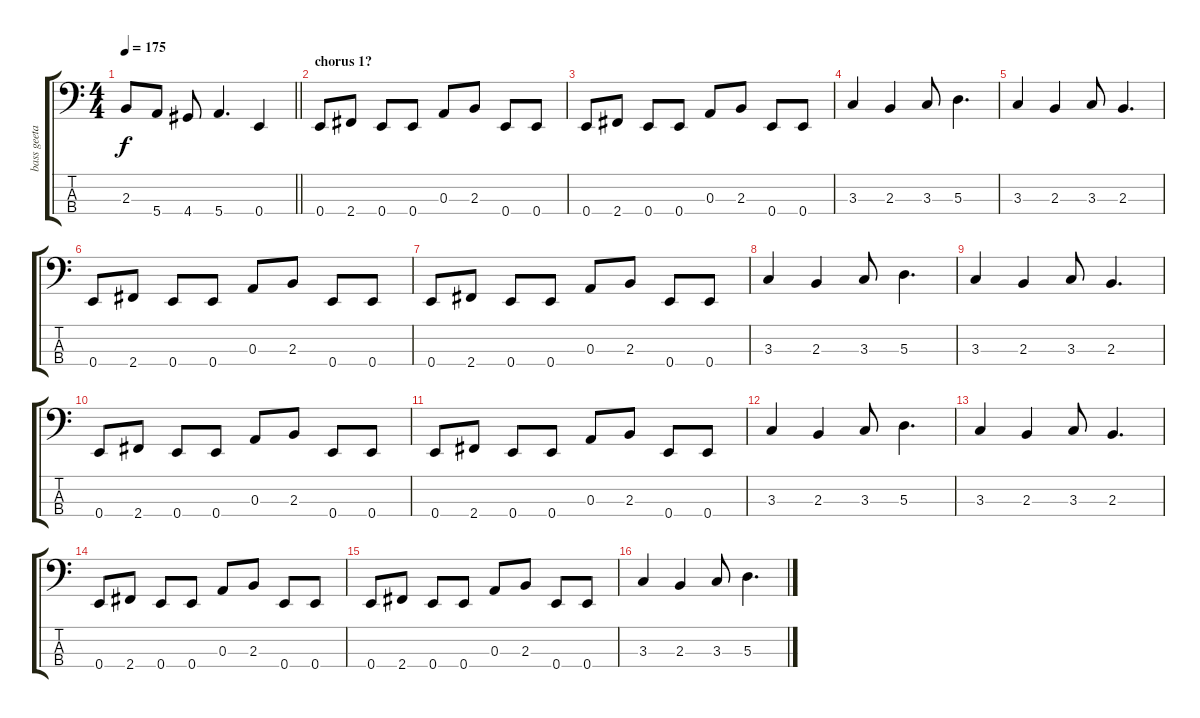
\track ("bass geetar" "bass geeta") {instrument electricbasspick}
\staff {score tabs}
\tuning (G2 D2 A1 E1) {hide}
\ts (4 4)
\tempo 175
\clef f4
\barLineRight lightlight
\ks c
2.3.8{dy f} 5.4.8 4.4.8 5.4.4{d} 0.4.4 |
\section ("" "chorus 1?")
0.4.8 2.4.8 0.4.8 0.4.8 0.3.8 2.3.8 0.4.8 0.4.8 |
0.4.8 2.4.8 0.4.8 0.4.8 0.3.8 2.3.8 0.4.8 0.4.8 |
3.3.4 2.3.4 3.3.8 5.3.4{d} |
3.3.4 2.3.4 3.3.8 2.3.4{d} |
0.4.8 2.4.8 0.4.8 0.4.8 0.3.8 2.3.8 0.4.8 0.4.8 |
0.4.8 2.4.8 0.4.8 0.4.8 0.3.8 2.3.8 0.4.8 0.4.8 |
3.3.4 2.3.4 3.3.8 5.3.4{d} |
3.3.4 2.3.4 3.3.8 2.3.4{d} |
0.4.8 2.4.8 0.4.8 0.4.8 0.3.8 2.3.8 0.4.8 0.4.8 |
0.4.8 2.4.8 0.4.8 0.4.8 0.3.8 2.3.8 0.4.8 0.4.8 |
3.3.4 2.3.4 3.3.8 5.3.4{d} |
3.3.4 2.3.4 3.3.8 2.3.4{d} |
0.4.8 2.4.8 0.4.8 0.4.8 0.3.8 2.3.8 0.4.8 0.4.8 |
0.4.8 2.4.8 0.4.8 0.4.8 0.3.8 2.3.8 0.4.8 0.4.8 |
3.3.4 2.3.4 3.3.8 5.3.4{d}
